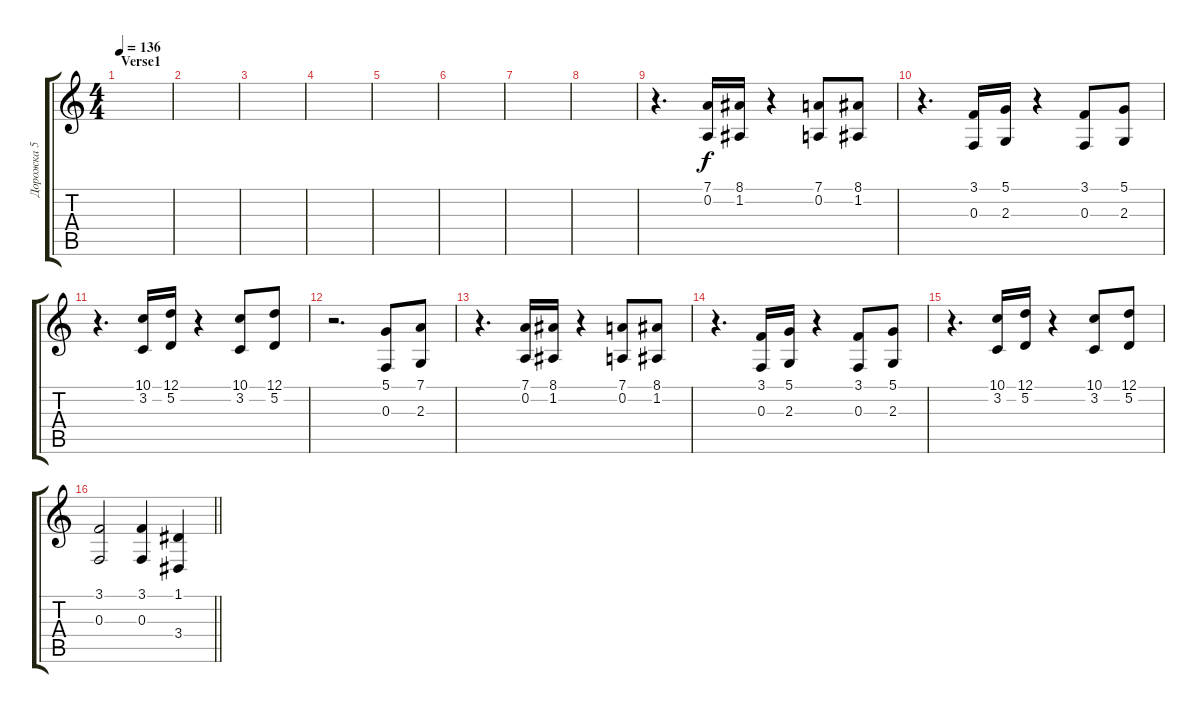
\track ("Дорожка 5" "Дорожка 5") {instrument stringensemble1}
\staff {score tabs}
\tuning (D4 A3 F3 C3 G2 D2) {hide}
\ts (4 4)
\section ("" "Verse1")
\tempo 136
\clef g2
\ks c
|
|
|
|
|
|
|
|
r.4{d} (7.1 0.2).16 (8.1 1.2).16 r.4 (7.1 0.2).8 (8.1 1.2).8 |
r.4{d} (3.1 0.3).16 (5.1 2.3).16 r.4 (3.1 0.3).8 (5.1 2.3).8 |
r.4{d} (10.1 3.2).16 (12.1 5.2).16 r.4 (10.1 3.2).8 (12.1 5.2).8 |
r.2{d} (5.1 0.3).8 (7.1 2.3).8 |
r.4{d} (7.1 0.2).16 (8.1 1.2).16 r.4 (7.1 0.2).8 (8.1 1.2).8 |
r.4{d} (3.1 0.3).16 (5.1 2.3).16 r.4 (3.1 0.3).8 (5.1 2.3).8 |
r.4{d} (10.1 3.2).16 (12.1 5.2).16 r.4 (10.1 3.2).8 (12.1 5.2).8 |
\barLineRight lightlight
(3.1 0.3).2{instrument tubularbells} (3.1 0.3).4 (1.1 3.4).4
